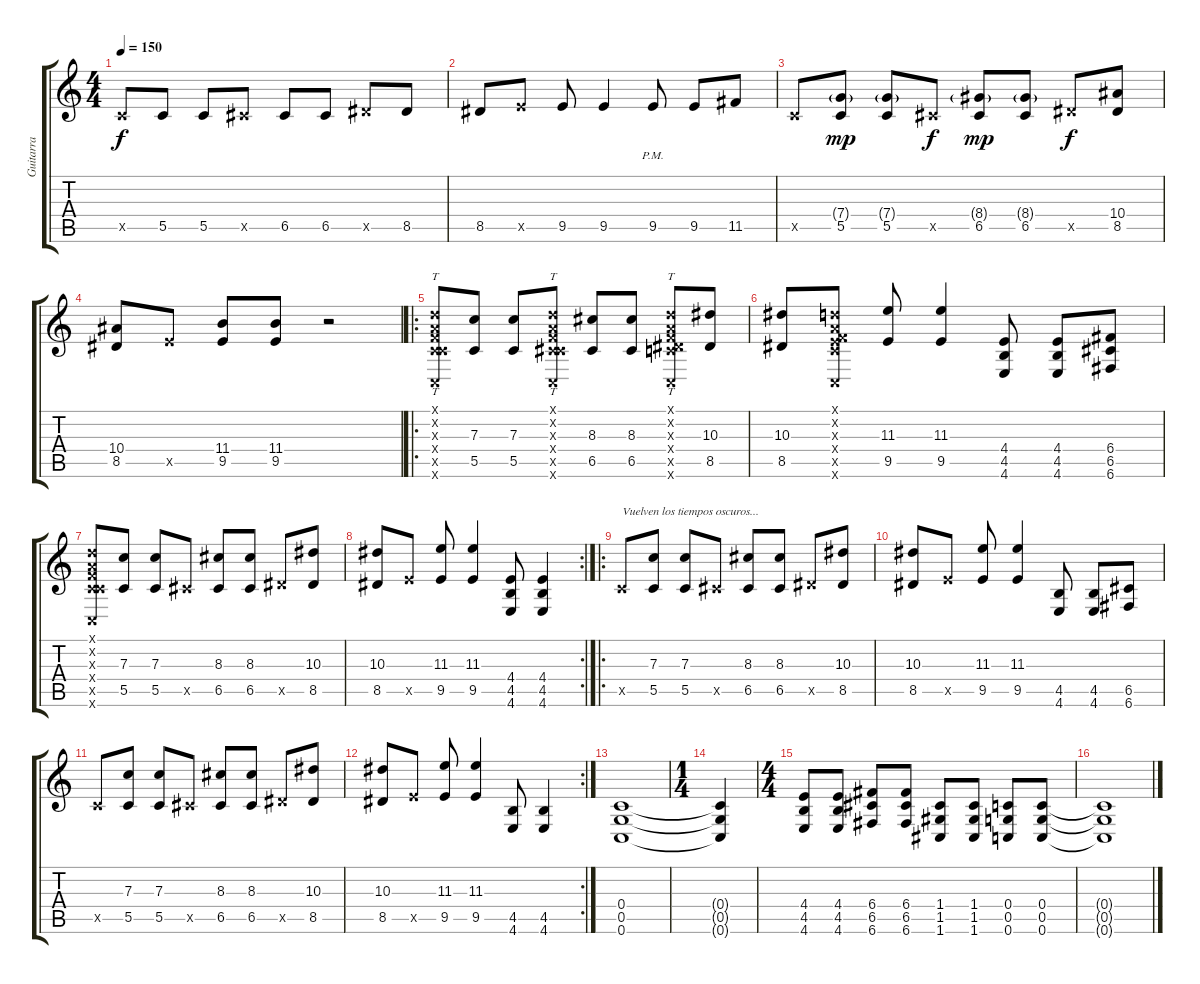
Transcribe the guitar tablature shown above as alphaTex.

\track ("Guitarra" "Guitarra") {instrument distortionguitar}
\staff {score tabs}
\tuning (D4 A3 F3 C3 G2 C2) {hide}
\ts (4 4)
\tempo 150
\clef g2
\ks c
5.5{x}.8{dy f} 5.5.8 5.5.8 6.5{x}.8 6.5.8 6.5.8 8.5{x}.8 8.5.8 |
8.5.8 9.5{x}.8 9.5.8 9.5.4 9.5{pm}.8 9.5.8 11.5.8 |
5.5{x}.8 (7.4{g} 5.5).8{dy mp} (7.4{g} 5.5).8 6.5{x}.8{dy f} (8.4{g} 6.5).8{dy mp} (8.4{g} 6.5).8 8.5{x}.8{dy f} (10.4 8.5).8 |
(10.4 8.5).8 9.5{x}.8 (11.4 9.5).8 (11.4 9.5).8 r.2 |
\ro
(0.1{x} 0.2{x} 0.3{x} 0.4{x} 5.5{x} 0.6{x}).8{tt} (7.3 5.5).8 (7.3 5.5).8 (0.1{x} 0.2{x} 0.3{x} 0.4{x} 6.5{x} 0.6{x}).8{tt} (8.3 6.5).8 (8.3 6.5).8 (0.1{x} 0.2{x} 0.3{x} 0.4{x} 8.5{x} 0.6{x}).8{tt} (10.3 8.5).8 |
(10.3 8.5).8 (0.1{x} 0.2{x} 0.3{x} 0.4{x} 9.5{x} 0.6{x}).8 (11.3 9.5).8 (11.3 9.5).4 (4.4 4.5 4.6).8 (4.4 4.5 4.6).8 (6.4 6.5 6.6).8 |
(0.1{x} 0.2{x} 0.3{x} 0.4{x} 5.5{x} 0.6{x}).8 (7.3 5.5).8 (7.3 5.5).8 6.5{x}.8 (8.3 6.5).8 (8.3 6.5).8 8.5{x}.8 (10.3 8.5).8 |
\rc 2
(10.3 8.5).8 9.5{x}.8 (11.3 9.5).8 (11.3 9.5).4 (4.4 4.5 4.6).8 (4.4 4.5 4.6).4 |
\ro
5.5{x}.8{txt "Vuelven los tiempos oscuros..."} (7.3 5.5).8 (7.3 5.5).8 6.5{x}.8 (8.3 6.5).8 (8.3 6.5).8 8.5{x}.8 (10.3 8.5).8 |
(10.3 8.5).8 9.5{x}.8 (11.3 9.5).8 (11.3 9.5).4 (4.5 4.6).8 (4.5 4.6).8 (6.5 6.6).8 |
5.5{x}.8 (7.3 5.5).8 (7.3 5.5).8 6.5{x}.8 (8.3 6.5).8 (8.3 6.5).8 8.5{x}.8 (10.3 8.5).8 |
\rc 2
(10.3 8.5).8 9.5{x}.8 (11.3 9.5).8 (11.3 9.5).4 (4.5 4.6).8 (4.5 4.6).4 |
(0.4 0.5 0.6).1 |
\ts (1 4)
(0.4{t} 0.5{t} 0.6{t}).4 |
\ts (4 4)
(4.4 4.5 4.6).8 (4.4 4.5 4.6).8 (6.4 6.5 6.6).8 (6.4 6.5 6.6).8 (1.4 1.5 1.6).8 (1.4 1.5 1.6).8 (0.4 0.5 0.6).8 (0.4 0.5 0.6).8 |
(0.4{t} 0.5{t} 0.6{t}).1
